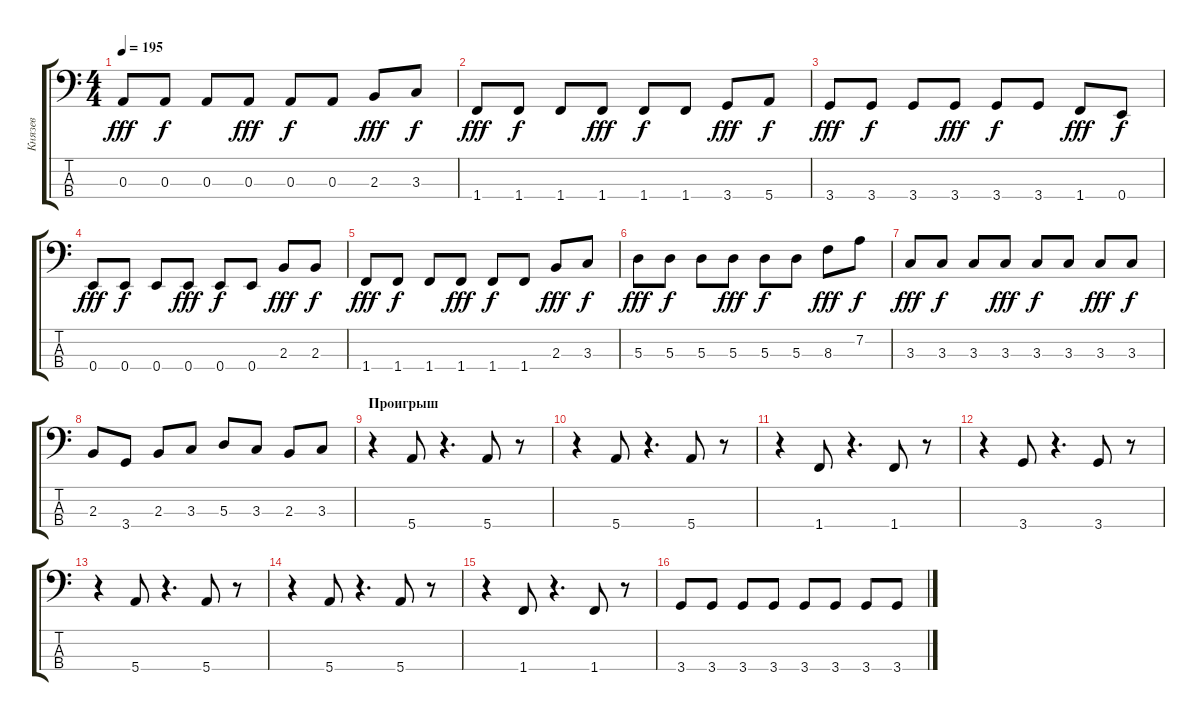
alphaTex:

\track ("Князев" "Князев") {instrument electricbassfinger}
\staff {score tabs}
\tuning (G2 D2 A1 E1) {hide}
\ts (4 4)
\tempo 195
\clef f4
\ks c
0.3.8{dy fff} 0.3.8{dy f} 0.3.8 0.3.8{dy fff} 0.3.8{dy f} 0.3.8 2.3.8{dy fff} 3.3.8{dy f} |
1.4.8{dy fff} 1.4.8{dy f} 1.4.8 1.4.8{dy fff} 1.4.8{dy f} 1.4.8 3.4.8{dy fff} 5.4.8{dy f} |
3.4.8{dy fff} 3.4.8{dy f} 3.4.8 3.4.8{dy fff} 3.4.8{dy f} 3.4.8 1.4.8{dy fff} 0.4.8{dy f} |
0.4.8{dy fff} 0.4.8{dy f} 0.4.8 0.4.8{dy fff} 0.4.8{dy f} 0.4.8 2.3.8{dy fff} 2.3.8{dy f} |
1.4.8{dy fff} 1.4.8{dy f} 1.4.8 1.4.8{dy fff} 1.4.8{dy f} 1.4.8 2.3.8{dy fff} 3.3.8{dy f} |
5.3.8{dy fff} 5.3.8{dy f} 5.3.8 5.3.8{dy fff} 5.3.8{dy f} 5.3.8 8.3.8{dy fff} 7.2.8{dy f} |
3.3.8{dy fff} 3.3.8{dy f} 3.3.8 3.3.8{dy fff} 3.3.8{dy f} 3.3.8 3.3.8{dy fff} 3.3.8{dy f} |
2.3.8 3.4.8 2.3.8 3.3.8 5.3.8 3.3.8 2.3.8 3.3.8 |
\section ("" "Проигрыш")
r.4 5.4.8 r.4{d} 5.4.8 r.8 |
r.4 5.4.8 r.4{d} 5.4.8 r.8 |
r.4 1.4.8 r.4{d} 1.4.8 r.8 |
r.4 3.4.8 r.4{d} 3.4.8 r.8 |
r.4 5.4.8 r.4{d} 5.4.8 r.8 |
r.4 5.4.8 r.4{d} 5.4.8 r.8 |
r.4 1.4.8 r.4{d} 1.4.8 r.8 |
3.4.8 3.4.8 3.4.8 3.4.8 3.4.8 3.4.8 3.4.8 3.4.8
